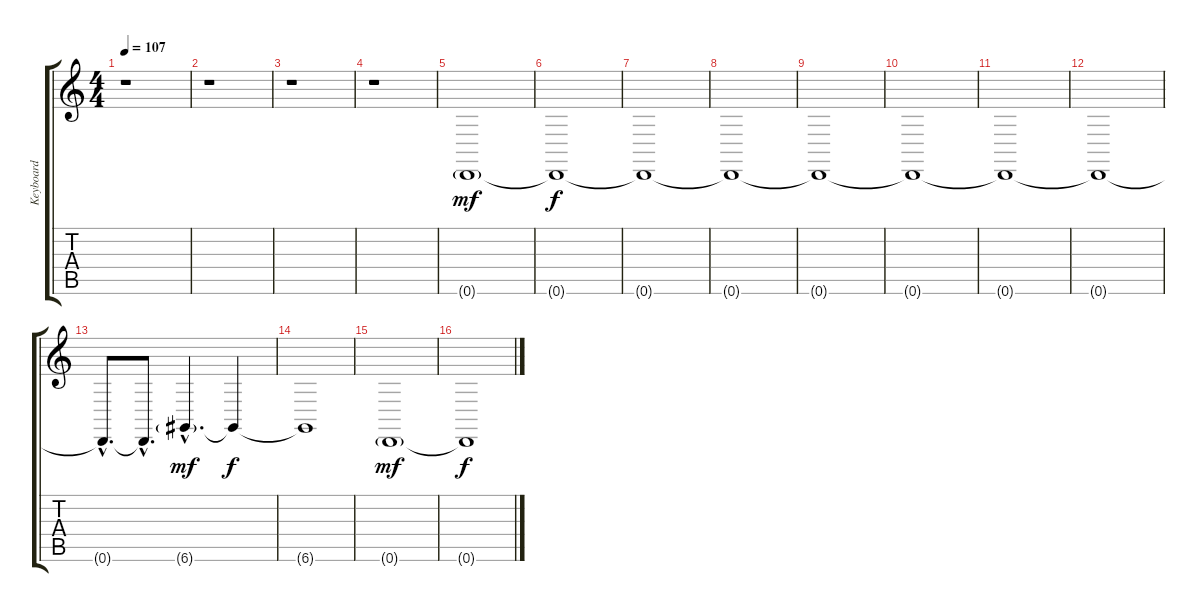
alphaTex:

\track ("Keyboard" "Keyboard") {instrument stringensemble1}
\staff {score tabs}
\tuning (E4 B3 G3 D3 A2 D2) {hide}
\ts (4 4)
\tempo 107
\clef g2
\ks c
r.1{dy f} |
r.1 |
r.1 |
r.1 |
0.6{g}.1{dy mf} |
0.6{t}.1{dy f} |
0.6{t}.1 |
0.6{t}.1 |
0.6{t}.1 |
0.6{t}.1 |
0.6{t}.1 |
0.6{t}.1 |
0.6{hac t}.8{d} 0.6{hac t}.8{d} 6.6{g hac}.4{d dy mf} 6.6{t}.4{dy f} |
6.6{t}.1 |
0.6{g}.1{dy mf} |
0.6{t}.1{dy f}
